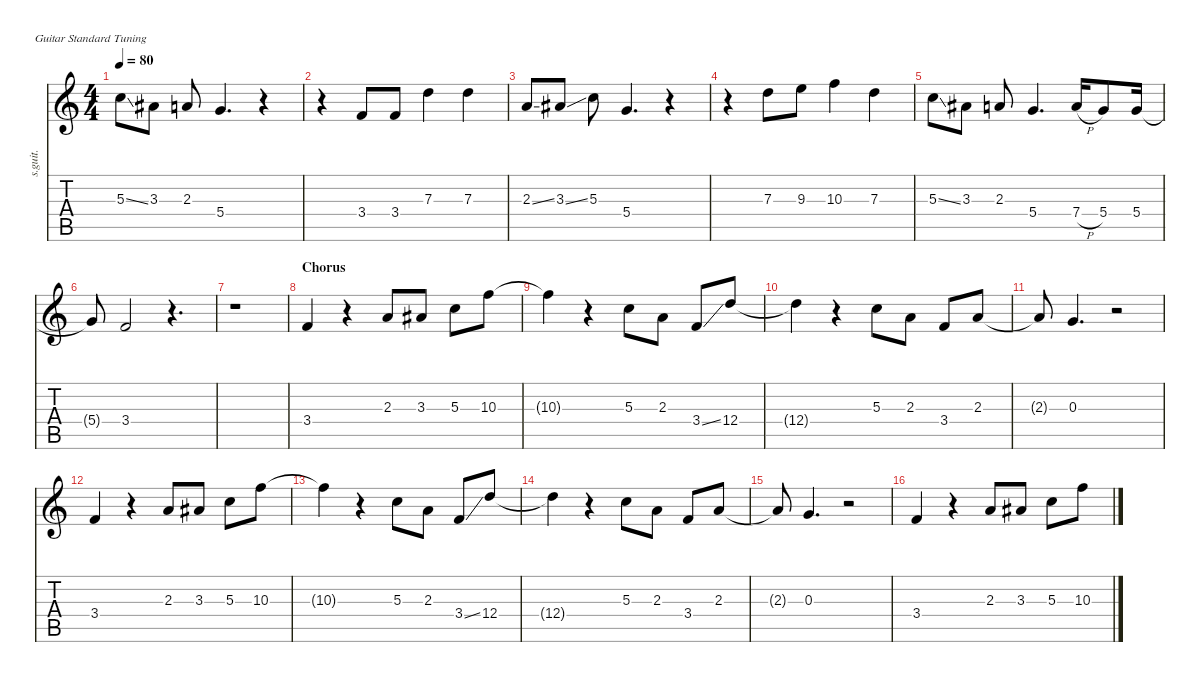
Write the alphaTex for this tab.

\defaultSystemsLayout 4
\hideDynamics
\bracketExtendMode nobrackets
\track ("Billie Joe Armstrong" "s.guit.") {instrument oboe}
\staff {score tabs}
\tuning (E4 B3 G3 D3 A2 E2)
\displaytranspose 12
\ts (4 4)
\tempo 80
\clef g2
\ks c
5.3{ss}.8{lyrics (0 "") lyrics (1 "") lyrics (2 "") lyrics (3 "") lyrics (4 "") dy f} 3.3{acc #}.8{lyrics (0 "") lyrics (1 "") lyrics (2 "") lyrics (3 "") lyrics (4 "")} 2.3.8{lyrics (0 "") lyrics (1 "") lyrics (2 "") lyrics (3 "") lyrics (4 "")} 5.4.4{d lyrics (0 "") lyrics (1 "") lyrics (2 "") lyrics (3 "") lyrics (4 "")} r.4 |
r.4 3.4.8{lyrics (0 "") lyrics (1 "") lyrics (2 "") lyrics (3 "") lyrics (4 "")} 3.4.8{lyrics (0 "") lyrics (1 "") lyrics (2 "") lyrics (3 "") lyrics (4 "")} 7.3.4{lyrics (0 "") lyrics (1 "") lyrics (2 "") lyrics (3 "") lyrics (4 "")} 7.3.4{lyrics (0 "") lyrics (1 "") lyrics (2 "") lyrics (3 "") lyrics (4 "")} |
2.3{ss}.8{lyrics (0 "") lyrics (1 "") lyrics (2 "") lyrics (3 "") lyrics (4 "")} 3.3{ss acc #}.8{lyrics (0 "") lyrics (1 "") lyrics (2 "") lyrics (3 "") lyrics (4 "")} 5.3.8{lyrics (0 "") lyrics (1 "") lyrics (2 "") lyrics (3 "") lyrics (4 "")} 5.4.4{d lyrics (0 "") lyrics (1 "") lyrics (2 "") lyrics (3 "") lyrics (4 "")} r.4 |
r.4 7.3.8{lyrics (0 "") lyrics (1 "") lyrics (2 "") lyrics (3 "") lyrics (4 "")} 9.3.8{lyrics (0 "") lyrics (1 "") lyrics (2 "") lyrics (3 "") lyrics (4 "")} 10.3.4{lyrics (0 "") lyrics (1 "") lyrics (2 "") lyrics (3 "") lyrics (4 "")} 7.3.4{lyrics (0 "") lyrics (1 "") lyrics (2 "") lyrics (3 "") lyrics (4 "")} |
5.3{ss}.8{lyrics (0 "") lyrics (1 "") lyrics (2 "") lyrics (3 "") lyrics (4 "")} 3.3{acc #}.8{lyrics (0 "") lyrics (1 "") lyrics (2 "") lyrics (3 "") lyrics (4 "")} 2.3.8{lyrics (0 "") lyrics (1 "") lyrics (2 "") lyrics (3 "") lyrics (4 "")} 5.4.4{d lyrics (0 "") lyrics (1 "") lyrics (2 "") lyrics (3 "") lyrics (4 "")} 7.4{h}.16{lyrics (0 "") lyrics (1 "") lyrics (2 "") lyrics (3 "") lyrics (4 "")} 5.4.8{lyrics (0 "") lyrics (1 "") lyrics (2 "") lyrics (3 "") lyrics (4 "")} 5.4.16{lyrics (0 "") lyrics (1 "") lyrics (2 "") lyrics (3 "") lyrics (4 "")} |
5.4{t}.8{lyrics (0 "") lyrics (1 "") lyrics (2 "") lyrics (3 "") lyrics (4 "")} 3.4.2{lyrics (0 "") lyrics (1 "") lyrics (2 "") lyrics (3 "") lyrics (4 "")} r.4{d} |
r.1 |
\section ("" "Chorus")
3.4.4{lyrics (0 "") lyrics (1 "") lyrics (2 "") lyrics (3 "") lyrics (4 "")} r.4 2.3.8{lyrics (0 "") lyrics (1 "") lyrics (2 "") lyrics (3 "") lyrics (4 "")} 3.3{acc #}.8{lyrics (0 "") lyrics (1 "") lyrics (2 "") lyrics (3 "") lyrics (4 "")} 5.3.8{lyrics (0 "") lyrics (1 "") lyrics (2 "") lyrics (3 "") lyrics (4 "")} 10.3.8{lyrics (0 "") lyrics (1 "") lyrics (2 "") lyrics (3 "") lyrics (4 "")} |
10.3{t}.4{lyrics (0 "") lyrics (1 "") lyrics (2 "") lyrics (3 "") lyrics (4 "")} r.4 5.3.8{lyrics (0 "") lyrics (1 "") lyrics (2 "") lyrics (3 "") lyrics (4 "")} 2.3.8{lyrics (0 "") lyrics (1 "") lyrics (2 "") lyrics (3 "") lyrics (4 "")} 3.4{ss}.8{lyrics (0 "") lyrics (1 "") lyrics (2 "") lyrics (3 "") lyrics (4 "")} 12.4.8{lyrics (0 "") lyrics (1 "") lyrics (2 "") lyrics (3 "") lyrics (4 "")} |
12.4{t}.4{lyrics (0 "") lyrics (1 "") lyrics (2 "") lyrics (3 "") lyrics (4 "")} r.4 5.3.8{lyrics (0 "") lyrics (1 "") lyrics (2 "") lyrics (3 "") lyrics (4 "")} 2.3.8{lyrics (0 "") lyrics (1 "") lyrics (2 "") lyrics (3 "") lyrics (4 "")} 3.4.8{lyrics (0 "") lyrics (1 "") lyrics (2 "") lyrics (3 "") lyrics (4 "")} 2.3.8{lyrics (0 "") lyrics (1 "") lyrics (2 "") lyrics (3 "") lyrics (4 "")} |
2.3{t}.8{lyrics (0 "") lyrics (1 "") lyrics (2 "") lyrics (3 "") lyrics (4 "")} 0.3.4{d lyrics (0 "") lyrics (1 "") lyrics (2 "") lyrics (3 "") lyrics (4 "")} r.2 |
3.4.4{lyrics (0 "") lyrics (1 "") lyrics (2 "") lyrics (3 "") lyrics (4 "")} r.4 2.3.8{lyrics (0 "") lyrics (1 "") lyrics (2 "") lyrics (3 "") lyrics (4 "")} 3.3{acc #}.8{lyrics (0 "") lyrics (1 "") lyrics (2 "") lyrics (3 "") lyrics (4 "")} 5.3.8{lyrics (0 "") lyrics (1 "") lyrics (2 "") lyrics (3 "") lyrics (4 "")} 10.3.8{lyrics (0 "") lyrics (1 "") lyrics (2 "") lyrics (3 "") lyrics (4 "")} |
10.3{t}.4{lyrics (0 "") lyrics (1 "") lyrics (2 "") lyrics (3 "") lyrics (4 "")} r.4 5.3.8{lyrics (0 "") lyrics (1 "") lyrics (2 "") lyrics (3 "") lyrics (4 "")} 2.3.8{lyrics (0 "") lyrics (1 "") lyrics (2 "") lyrics (3 "") lyrics (4 "")} 3.4{ss}.8{lyrics (0 "") lyrics (1 "") lyrics (2 "") lyrics (3 "") lyrics (4 "")} 12.4.8{lyrics (0 "") lyrics (1 "") lyrics (2 "") lyrics (3 "") lyrics (4 "")} |
12.4{t}.4{lyrics (0 "") lyrics (1 "") lyrics (2 "") lyrics (3 "") lyrics (4 "")} r.4 5.3.8{lyrics (0 "") lyrics (1 "") lyrics (2 "") lyrics (3 "") lyrics (4 "")} 2.3.8{lyrics (0 "") lyrics (1 "") lyrics (2 "") lyrics (3 "") lyrics (4 "")} 3.4.8{lyrics (0 "") lyrics (1 "") lyrics (2 "") lyrics (3 "") lyrics (4 "")} 2.3.8{lyrics (0 "") lyrics (1 "") lyrics (2 "") lyrics (3 "") lyrics (4 "")} |
2.3{t}.8{lyrics (0 "") lyrics (1 "") lyrics (2 "") lyrics (3 "") lyrics (4 "")} 0.3.4{d lyrics (0 "") lyrics (1 "") lyrics (2 "") lyrics (3 "") lyrics (4 "")} r.2 |
3.4.4{lyrics (0 "") lyrics (1 "") lyrics (2 "") lyrics (3 "") lyrics (4 "")} r.4 2.3.8{lyrics (0 "") lyrics (1 "") lyrics (2 "") lyrics (3 "") lyrics (4 "")} 3.3{acc #}.8{lyrics (0 "") lyrics (1 "") lyrics (2 "") lyrics (3 "") lyrics (4 "")} 5.3.8{lyrics (0 "") lyrics (1 "") lyrics (2 "") lyrics (3 "") lyrics (4 "")} 10.3.8{lyrics (0 "") lyrics (1 "") lyrics (2 "") lyrics (3 "") lyrics (4 "")}
